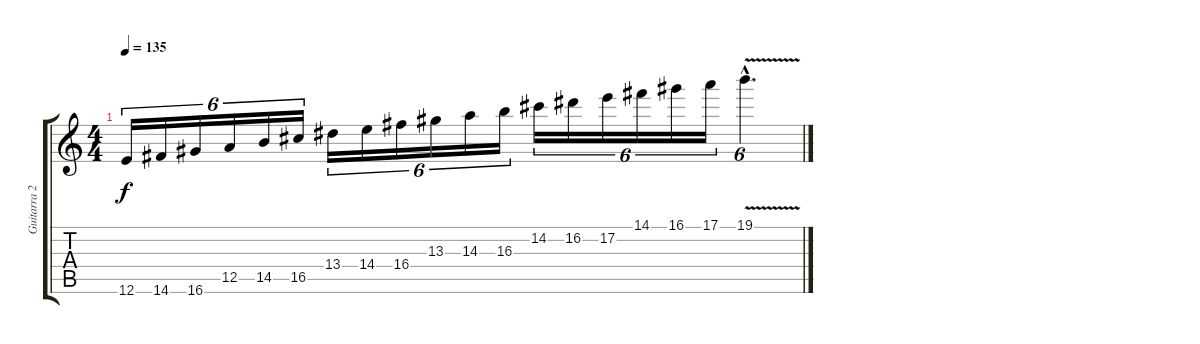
\track ("Guitarra 2" "Guitarra 2") {instrument distortionguitar}
\staff {score tabs}
\tuning (E4 B3 G3 D3 A2 E2) {hide}
\ts (4 4)
\tempo 135
\clef g2
\ks c
12.6.16{tu (6 4) dy f} 14.6.16{tu (6 4)} 16.6.16{tu (6 4)} 12.5.16{tu (6 4)} 14.5.16{tu (6 4)} 16.5.16{tu (6 4)} 13.4.16{tu (6 4)} 14.4.16{tu (6 4)} 16.4.16{tu (6 4)} 13.3.16{tu (6 4)} 14.3.16{tu (6 4)} 16.3.16{tu (6 4)} 14.2.16{tu (6 4)} 16.2.16{tu (6 4)} 17.2.16{tu (6 4)} 14.1.16{tu (6 4)} 16.1.16{tu (6 4)} 17.1.16{tu (6 4)} 19.1{v hac}.4{d tu (6 4)}
